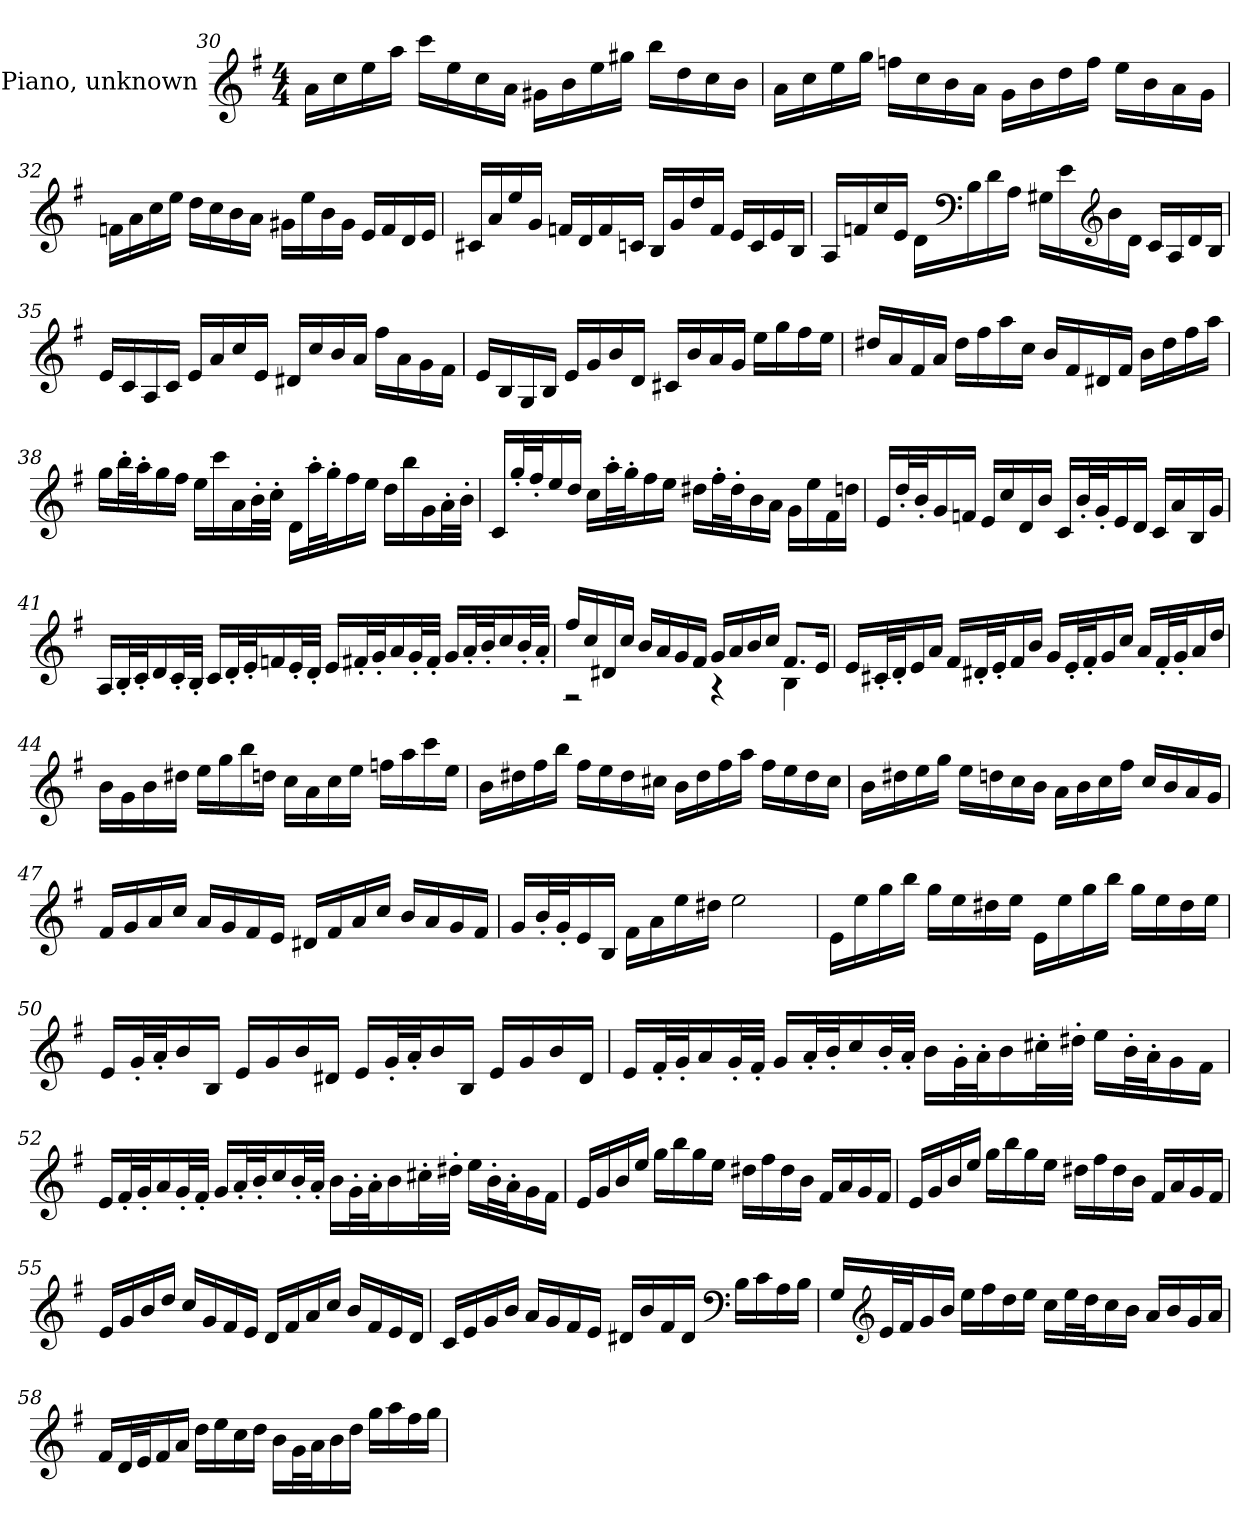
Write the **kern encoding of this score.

**kern
*part1
*staff1
*I"Piano, unknown
*I'Pno.
!!LO:LB:g=z
*clefG2
*k[f#]
*M4/4
=30
16a\LL
16cc\
16ee\
16aa\JJ
16ccc\LL
16ee\
16cc\
16a\JJ
16g#X\LL
16b\
16ee\
16gg#X\JJ
16bb\LL
16dd\
16cc\
16b\JJ
=31
16a\LL
16cc\
16ee\
16gg\JJ
16ffn\LL
16cc\
16b\
16a\JJ
16g\LL
16b\
16dd\
16ff\JJ
16ee\LL
16b\
16a\
16g\JJ
!!LO:LB:g=z
=32
16fn\LL
16a\
16cc\
16ee\JJ
16dd\LL
16cc\
16b\
16a\JJ
16g#X\LL
16ee\
16b\
16g#\JJ
16e/LL
16f/
16d/
16e/JJ
=33
16c#X/LL
16a/
16ee/
16g/JJ
16fn/LL
16d/
16f/
16cn/JJ
16B/LL
16g/
16dd/
16f/JJ
16e/LL
16c/
16e/
16B/JJ
!!LO:LB:g=z
=34
16A/LL
16fn/
16cc/
16e/JJ
16d\LL
*clefF4
16B\
16d\
16A\JJ
16G#X\LL
16e\
*clefG2
16b\
16d\JJ
16c/LL
16A/
16d/
16B/JJ
=35
16e/LL
16c/
16A/
16c/JJ
16e/LL
16a/
16cc/
16e/JJ
16d#X/LL
16cc/
16b/
16a/JJ
16ff#\LL
16a\
16g\
16f#\JJ
!!LO:LB:g=z
=36
16e/LL
16B/
16G/
16B/JJ
16e/LL
16g/
16b/
16d/JJ
16c#X/LL
16b/
16a/
16g/JJ
16ee\LL
16gg\
16ff#\
16ee\JJ
=37
16dd#X/LL
16a/
16f#/
16a/JJ
16dd#\LL
16ff#\
16aa\
16cc\JJ
16b/LL
16f#/
16d#X/
16f#/JJ
16b\LL
16dd#\
16ff#\
16aa\JJ
!!LO:LB:g=z
=38
16gg\LL
32bb'\L
32aa'\J
16gg\
16ff#\JJ
16ee\LL
16ccc\
16a\
32b'\L
32cc'\JJJ
16d\LL
32aa'\L
32gg'\J
16ff#\
16ee\JJ
16dd\LL
16bb\
16g\
32a'\L
32b'\JJJ
=39
16c/LL
32gg'/L
32ff#'/J
16ee/
16dd/JJ
16cc\LL
32aa'\L
32gg'\J
16ff#\
16ee\JJ
16dd#X\LL
32ff#'\L
32dd#'\J
16b\
16a\JJ
16g\LL
16ee\
16f#\
16ddn\JJ
!!LO:LB:g=z
=40
16e/LL
32dd'/L
32b'/J
16g/
16fn/JJ
16e/LL
16cc/
16d/
16b/JJ
16c/LL
32b'/L
32g'/J
16e/
16d/JJ
16c/LL
16a/
16B/
16g/JJ
=41
16A/LL
32B'/L
32c'/J
16d/
32c'/L
32B'/JJJ
16c/LL
32d'/L
32e'/J
16fn/
32e'/L
32d'/JJJ
16e/LL
32f#X'/L
32g'/J
16a/
32g'/L
32f#'/JJJ
16g/LL
32a'/L
32b'/J
16cc/
32b'/L
32a'/JJJ
!!LO:LB:g=z
=42
*^
16ff#/LL	2r
16cc/	.
16d#X/	.
16cc/JJ	.
16b/LL	.
16a/	.
16g/	.
16f#/JJ	.
16g/LL	4r
16a/	.
16b/	.
16cc/JJ	.
8.f#/L	4B\
16e/Jk	.
*v	*v
=43
16e/LL
32c#X'/L
32d'/J
16e/
16a/JJ
16f#/LL
32d#X'/L
32e'/J
16f#/
16b/JJ
16g/LL
32e'/L
32f#'/J
16g/
16cc/JJ
16a/LL
32f#'/L
32g'/J
16a/
16dd/JJ
!!LO:LB:g=z
=44
16b\LL
16g\
16b\
16dd#X\JJ
16ee\LL
16gg\
16bb\
16ddn\JJ
16cc\LL
16a\
16cc\
16ee\JJ
16ffn\LL
16aa\
16ccc\
16ee\JJ
=45
16b\LL
16dd#X\
16ff#\
16bb\JJ
16ff#\LL
16ee\
16dd#\
16cc#X\JJ
16b\LL
16dd#\
16ff#\
16aa\JJ
16ff#\LL
16ee\
16dd#\
16cc#\JJ
!!LO:PB:g=z
=46
16b\LL
16dd#X\
16ee\
16gg\JJ
16ee\LL
16ddn\
16cc\
16b\JJ
16a\LL
16b\
16cc\
16ff#\JJ
16cc/LL
16b/
16a/
16g/JJ
=47
16f#/LL
16g/
16a/
16cc/JJ
16a/LL
16g/
16f#/
16e/JJ
16d#X/LL
16f#/
16a/
16cc/JJ
16b/LL
16a/
16g/
16f#/JJ
=48
16g/LL
32b'/L
32g'/J
16e/
16B/JJ
16f#\LL
16a\
16ee\
16dd#X\JJ
2ee\
!!LO:LB:g=z
=49
16e\LL
16ee\
16gg\
16bb\JJ
16gg\LL
16ee\
16dd#X\
16ee\JJ
16e\LL
16ee\
16gg\
16bb\JJ
16gg\LL
16ee\
16dd#\
16ee\JJ
=50
16e/LL
32g'/L
32a'/J
16b/
16B/JJ
16e/LL
16g/
16b/
16d#X/JJ
16e/LL
32g'/L
32a'/J
16b/
16B/JJ
16e/LL
16g/
16b/
16d#/JJ
!!LO:LB:g=z
=51
16e/LL
32f#'/L
32g'/J
16a/
32g'/L
32f#'/JJJ
16g/LL
32a'/L
32b'/J
16cc/
32b'/L
32a'/JJJ
16b\LL
32g'\L
32a'\J
16b\
32cc#X'\L
32dd#X'\JJJ
16ee\LL
32b'\L
32a'\J
16g\
16f#\JJ
=52
16e/LL
32f#'/L
32g'/J
16a/
32g'/L
32f#'/JJJ
16g/LL
32a'/L
32b'/J
16cc/
32b'/L
32a'/JJJ
16b\LL
32g'\L
32a'\J
16b\
32cc#X'\L
32dd#X'\JJJ
16ee\LL
32b'\L
32a'\J
16g\
16f#\JJ
!!LO:LB:g=z
=53
16e/LL
16g/
16b/
16ee/JJ
16gg\LL
16bb\
16gg\
16ee\JJ
16dd#X\LL
16ff#\
16dd#\
16b\JJ
16f#/LL
16a/
16g/
16f#/JJ
=54
16e/LL
16g/
16b/
16ee/JJ
16gg\LL
16bb\
16gg\
16ee\JJ
16dd#X\LL
16ff#\
16dd#\
16b\JJ
16f#/LL
16a/
16g/
16f#/JJ
!!LO:LB:g=z
=55
16e/LL
16g/
16b/
16dd/JJ
16cc/LL
16g/
16f#/
16e/JJ
16d/LL
16f#/
16a/
16cc/JJ
16b/LL
16f#/
16e/
16d/JJ
=56
16c/LL
16e/
16g/
16b/JJ
16a/LL
16g/
16f#/
16e/JJ
16d#X/LL
16b/
16f#/
16d#/JJ
*clefF4
16B\LL
16c\
16A\
16B\JJ
!!LO:LB:g=z
=57
16G/LL
*clefG2
32e/L
32f#/J
16g/
16b/JJ
16ee\LL
16ff#\
16dd\
16ee\JJ
16cc\LL
32ee\L
32dd\J
16cc\
16b\JJ
16a/LL
16b/
16g/
16a/JJ
=58
16f#/LL
32d/L
32e/J
16f#/
16a/JJ
16dd\LL
16ee\
16cc\
16dd\JJ
16b\LL
32g\L
32a\J
16b\
16dd\JJ
16gg\LL
16aa\
16ff#\
16gg\JJ
=
*-
